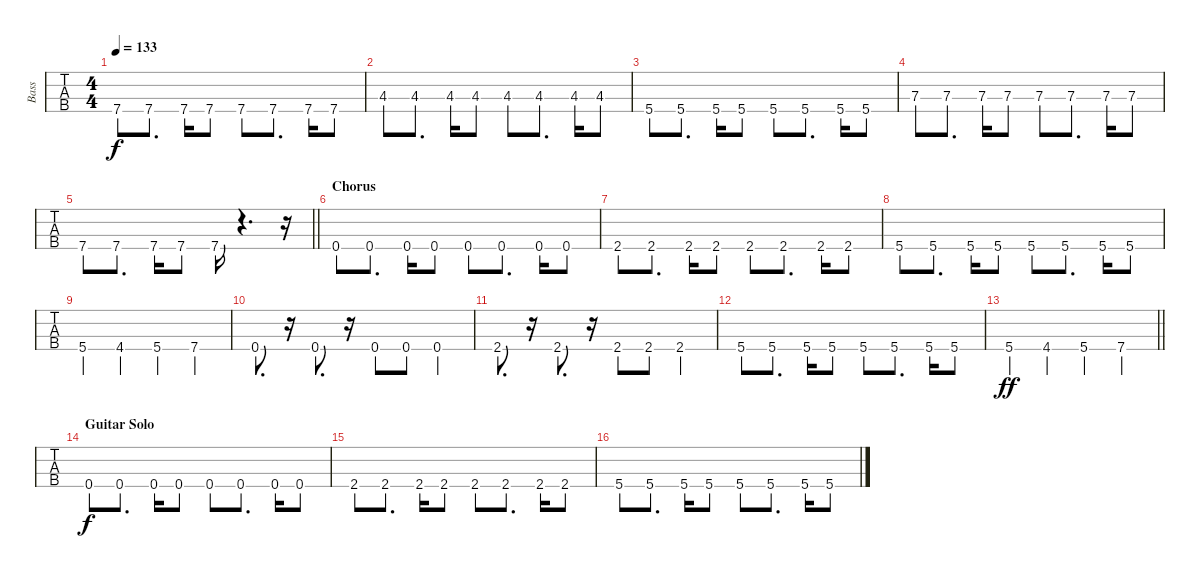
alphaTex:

\track ("Bass" "Bass") {instrument electricbasspick}
\staff {tabs}
\tuning (G2 D2 A1 E1) {hide}
\ts (4 4)
\tempo 133
\clef f4
\ks c
7.4.8{dy f} 7.4.8{d} 7.4.16 7.4.8 7.4.8 7.4.8{d} 7.4.16 7.4.8 |
4.3.8 4.3.8{d} 4.3.16 4.3.8 4.3.8 4.3.8{d} 4.3.16 4.3.8 |
5.4.8 5.4.8{d} 5.4.16 5.4.8 5.4.8 5.4.8{d} 5.4.16 5.4.8 |
7.3.8 7.3.8{d} 7.3.16 7.3.8 7.3.8 7.3.8{d} 7.3.16 7.3.8 |
\barLineRight lightlight
7.4.8 7.4.8{d} 7.4.16 7.4.8 7.4.16 r.4{d} r.16 |
\section ("" "Chorus")
0.4.8 0.4.8{d} 0.4.16 0.4.8 0.4.8 0.4.8{d} 0.4.16 0.4.8 |
2.4.8 2.4.8{d} 2.4.16 2.4.8 2.4.8 2.4.8{d} 2.4.16 2.4.8 |
5.4.8 5.4.8{d} 5.4.16 5.4.8 5.4.8 5.4.8{d} 5.4.16 5.4.8 |
5.4.4 4.4.4 5.4.4 7.4.4 |
0.4.8{d} r.16 0.4.8{d} r.16 0.4.8 0.4.8 0.4.4 |
2.4.8{d} r.16 2.4.8{d} r.16 2.4.8 2.4.8 2.4.4 |
5.4.8 5.4.8{d} 5.4.16 5.4.8 5.4.8 5.4.8{d} 5.4.16 5.4.8 |
\barLineRight lightlight
5.4.4{dy ff} 4.4.4 5.4.4 7.4.4 |
\section ("" "Guitar Solo")
0.4.8{dy f} 0.4.8{d} 0.4.16 0.4.8 0.4.8 0.4.8{d} 0.4.16 0.4.8 |
2.4.8 2.4.8{d} 2.4.16 2.4.8 2.4.8 2.4.8{d} 2.4.16 2.4.8 |
5.4.8 5.4.8{d} 5.4.16 5.4.8 5.4.8 5.4.8{d} 5.4.16 5.4.8
